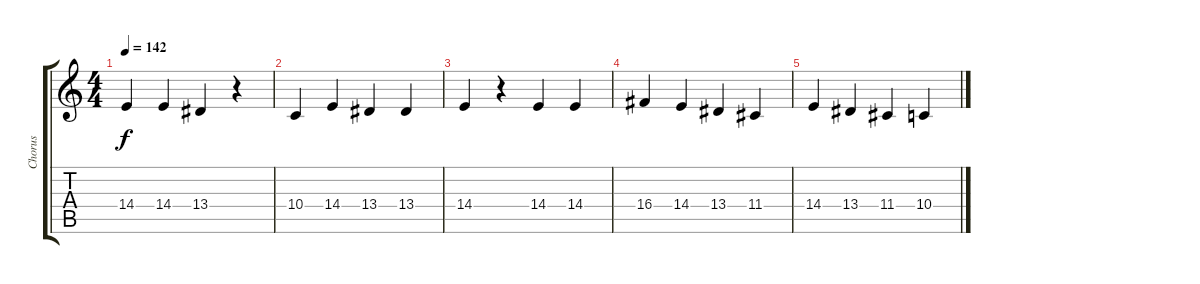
\track ("Chorus" "Chorus") {instrument choiraahs}
\staff {score tabs}
\tuning (E4 B3 G3 D3 A2 E2) {hide}
\ts (4 4)
\tempo 142
\clef g2
\ks c
14.4.4{dy f} 14.4.4 13.4.4 r.4 |
10.4.4 14.4.4 13.4.4 13.4.4 |
14.4.4 r.4 14.4.4 14.4.4 |
16.4.4 14.4.4 13.4.4 11.4.4 |
14.4.4 13.4.4 11.4.4 10.4.4
